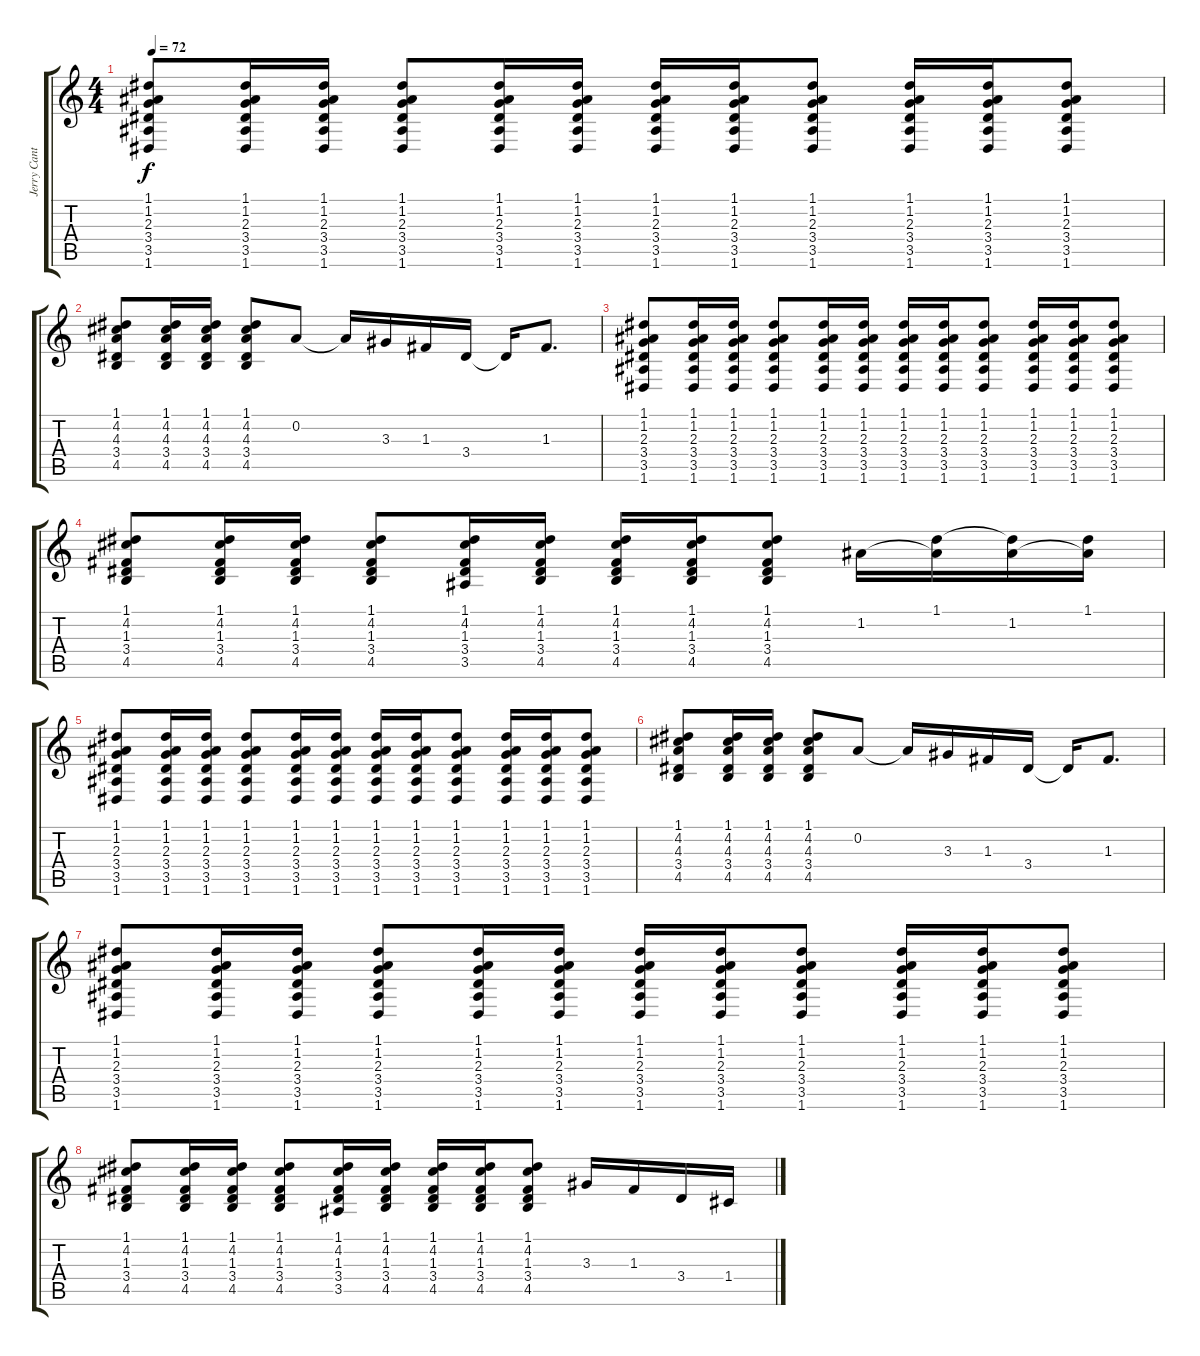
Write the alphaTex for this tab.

\track ("Jerry Cantrell - Guitar 4 - Clean" "Jerry Cant") {instrument electricguitarclean}
\staff {score tabs}
\tuning (D4 A3 F3 C3 G2 D2) {hide}
\ts (4 4)
\tempo 72
\clef g2
\ks c
(1.1 1.2 2.3 3.4 3.5 1.6).8{dy f} (1.1 1.2 2.3 3.4 3.5 1.6).16 (1.1 1.2 2.3 3.4 3.5 1.6).16 (1.1 1.2 2.3 3.4 3.5 1.6).8 (1.1 1.2 2.3 3.4 3.5 1.6).16 (1.1 1.2 2.3 3.4 3.5 1.6).16 (1.1 1.2 2.3 3.4 3.5 1.6).16 (1.1 1.2 2.3 3.4 3.5 1.6).16 (1.1 1.2 2.3 3.4 3.5 1.6).8 (1.1 1.2 2.3 3.4 3.5 1.6).16 (1.1 1.2 2.3 3.4 3.5 1.6).16 (1.1 1.2 2.3 3.4 3.5 1.6).8 |
(1.1 4.2 4.3 3.4 4.5).8 (1.1 4.2 4.3 3.4 4.5).16 (1.1 4.2 4.3 3.4 4.5).16 (1.1 4.2 4.3 3.4 4.5).8 0.2.8 0.2{t}.16 3.3.16 1.3.16 3.4.16 3.4{t}.16 1.3.8{d} |
(1.1 1.2 2.3 3.4 3.5 1.6).8 (1.1 1.2 2.3 3.4 3.5 1.6).16 (1.1 1.2 2.3 3.4 3.5 1.6).16 (1.1 1.2 2.3 3.4 3.5 1.6).8 (1.1 1.2 2.3 3.4 3.5 1.6).16 (1.1 1.2 2.3 3.4 3.5 1.6).16 (1.1 1.2 2.3 3.4 3.5 1.6).16 (1.1 1.2 2.3 3.4 3.5 1.6).16 (1.1 1.2 2.3 3.4 3.5 1.6).8 (1.1 1.2 2.3 3.4 3.5 1.6).16 (1.1 1.2 2.3 3.4 3.5 1.6).16 (1.1 1.2 2.3 3.4 3.5 1.6).8 |
(1.1 4.2 1.3 3.4 4.5).8 (1.1 4.2 1.3 3.4 4.5).16 (1.1 4.2 1.3 3.4 4.5).16 (1.1 4.2 1.3 3.4 4.5).8 (1.1 4.2 1.3 3.4 3.5).16 (1.1 4.2 1.3 3.4 4.5).16 (1.1 4.2 1.3 3.4 4.5).16 (1.1 4.2 1.3 3.4 4.5).16 (1.1 4.2 1.3 3.4 4.5).8 1.2.16 (1.1 1.2{t}).16 (1.1{t} 1.2).16 (1.1 1.2{t}).16 |
(1.1 1.2 2.3 3.4 3.5 1.6).8 (1.1 1.2 2.3 3.4 3.5 1.6).16 (1.1 1.2 2.3 3.4 3.5 1.6).16 (1.1 1.2 2.3 3.4 3.5 1.6).8 (1.1 1.2 2.3 3.4 3.5 1.6).16 (1.1 1.2 2.3 3.4 3.5 1.6).16 (1.1 1.2 2.3 3.4 3.5 1.6).16 (1.1 1.2 2.3 3.4 3.5 1.6).16 (1.1 1.2 2.3 3.4 3.5 1.6).8 (1.1 1.2 2.3 3.4 3.5 1.6).16 (1.1 1.2 2.3 3.4 3.5 1.6).16 (1.1 1.2 2.3 3.4 3.5 1.6).8 |
(1.1 4.2 4.3 3.4 4.5).8 (1.1 4.2 4.3 3.4 4.5).16 (1.1 4.2 4.3 3.4 4.5).16 (1.1 4.2 4.3 3.4 4.5).8 0.2.8 0.2{t}.16 3.3.16 1.3.16 3.4.16 3.4{t}.16 1.3.8{d} |
(1.1 1.2 2.3 3.4 3.5 1.6).8 (1.1 1.2 2.3 3.4 3.5 1.6).16 (1.1 1.2 2.3 3.4 3.5 1.6).16 (1.1 1.2 2.3 3.4 3.5 1.6).8 (1.1 1.2 2.3 3.4 3.5 1.6).16 (1.1 1.2 2.3 3.4 3.5 1.6).16 (1.1 1.2 2.3 3.4 3.5 1.6).16 (1.1 1.2 2.3 3.4 3.5 1.6).16 (1.1 1.2 2.3 3.4 3.5 1.6).8 (1.1 1.2 2.3 3.4 3.5 1.6).16 (1.1 1.2 2.3 3.4 3.5 1.6).16 (1.1 1.2 2.3 3.4 3.5 1.6).8 |
(1.1 4.2 1.3 3.4 4.5).8 (1.1 4.2 1.3 3.4 4.5).16 (1.1 4.2 1.3 3.4 4.5).16 (1.1 4.2 1.3 3.4 4.5).8 (1.1 4.2 1.3 3.4 3.5).16 (1.1 4.2 1.3 3.4 4.5).16 (1.1 4.2 1.3 3.4 4.5).16 (1.1 4.2 1.3 3.4 4.5).16 (1.1 4.2 1.3 3.4 4.5).8 3.3.16 1.3.16 3.4.16 1.4.16
